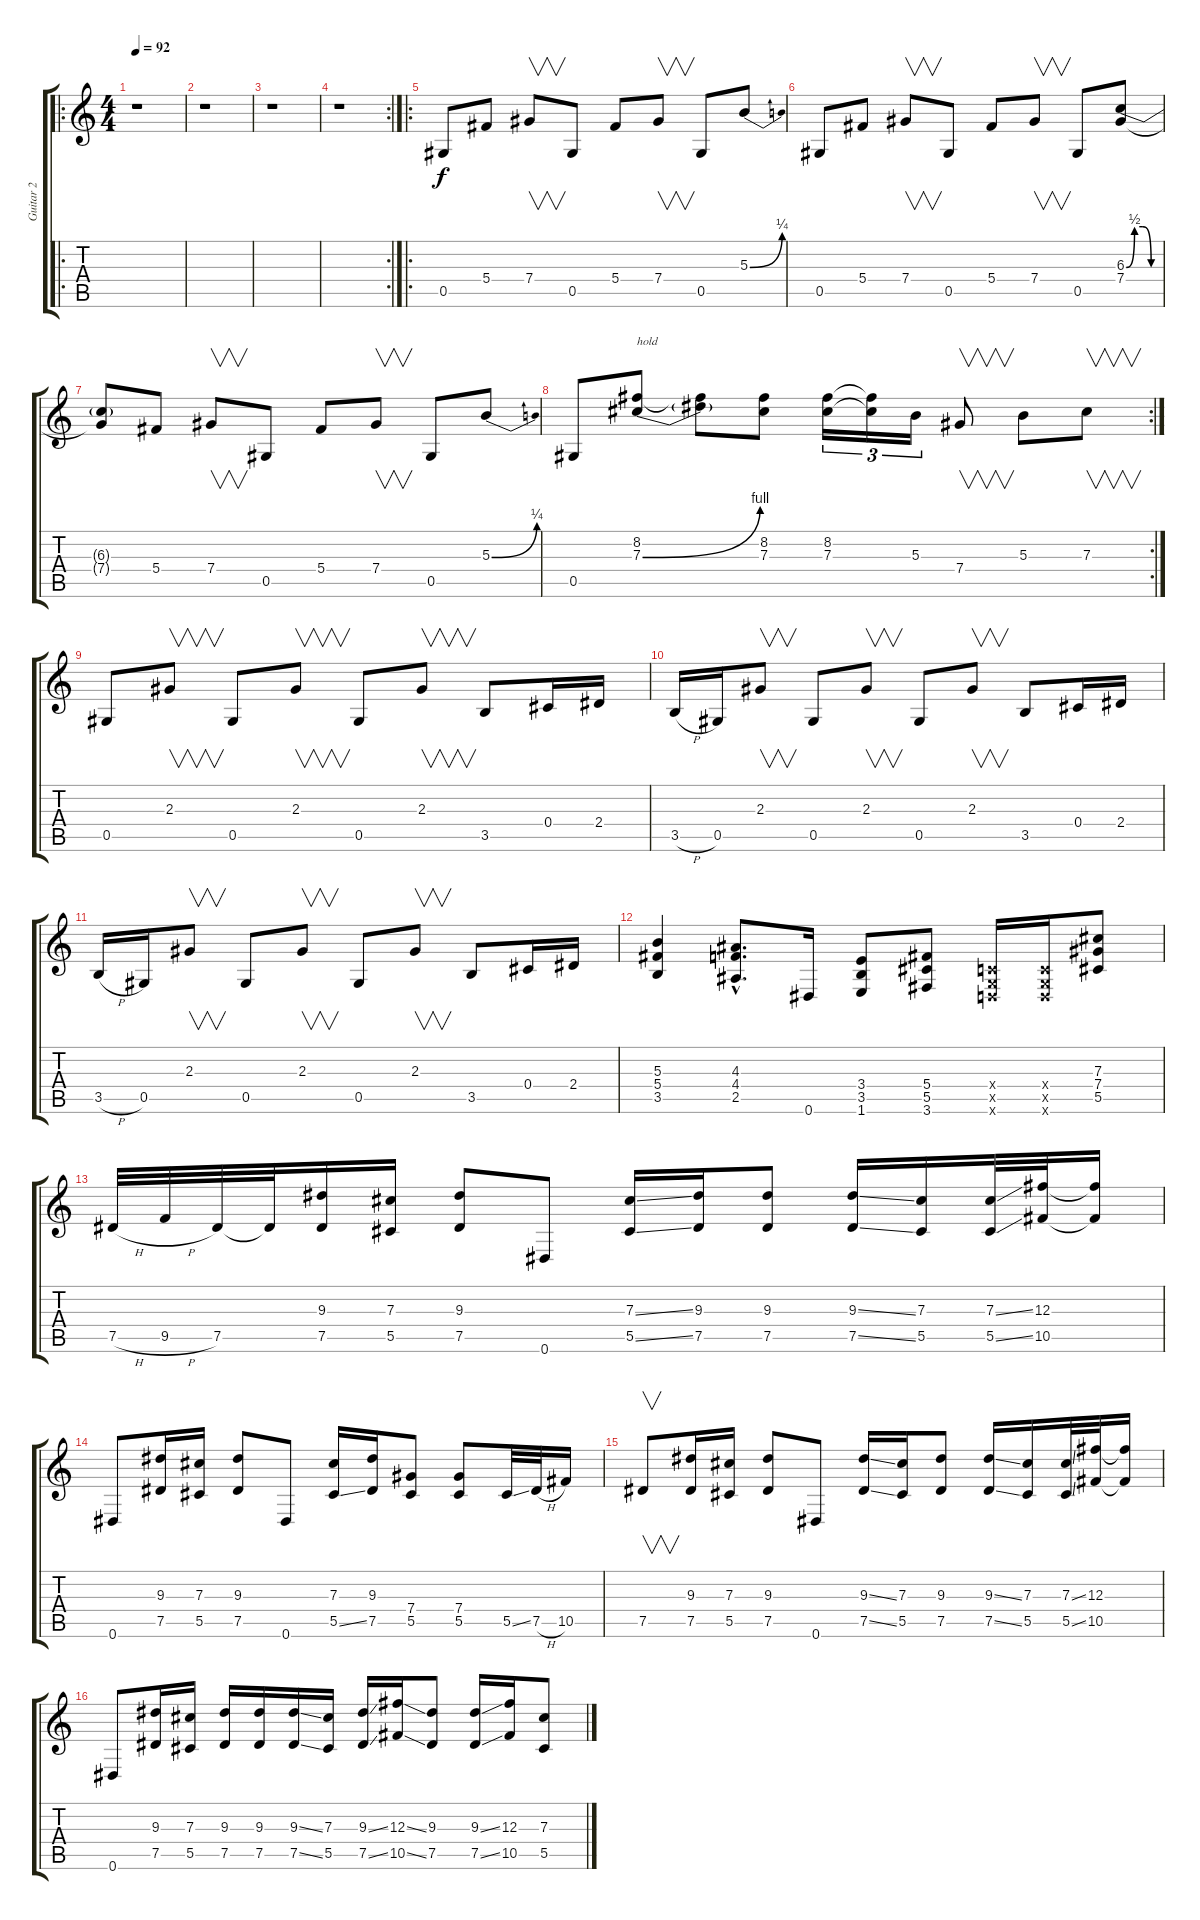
\track ("Guitar 2" "Guitar 2") {instrument distortionguitar}
\staff {score tabs}
\tuning (Eb4 Bb3 Gb3 Db3 Ab2 Eb2) {hide}
\ro
\ts (4 4)
\tempo 92
\clef g2
\ks c
r.1{dy f instrument distortionguitar} |
r.1 |
r.1 |
\rc 2
r.1 |
\ro
0.5.8 5.4.8 7.4.8{v} 0.5.8 5.4.8 7.4.8{v} 0.5.8 5.3{be (bend 0 0 60 1)}.8 |
0.5.8 5.4.8 7.4.8{v} 0.5.8 5.4.8 7.4.8{v} 0.5.8 (6.3{be (custom 0 0 15 2 30 2 45 0 60 0)} 7.4).8 |
(6.3{t} 7.4{t}).8 5.4.8 7.4.8{v} 0.5.8 5.4.8 7.4.8{v} 0.5.8 5.3{be (bend 0 0 60 1)}.8 |
\rc 2
0.5.8 (8.2 7.3{be (bend 0 0 60 4)}).8{txt "hold"} (8.2{t} 7.3{t}).8 (8.2 7.3).8 (8.2 7.3).16{tu (3 2)} (8.2{t} 7.3{t}).16{tu (3 2)} 5.3.16{tu (3 2)} 7.4.8{v} 5.3.8 7.3.8{v} |
0.5.8 2.3.8{v} 0.5.8 2.3.8{v} 0.5.8 2.3.8{v} 3.5.8 0.4.16 2.4.16 |
3.5{h}.16 0.5.16 2.3.8{v} 0.5.8 2.3.8{v} 0.5.8 2.3.8{v} 3.5.8 0.4.16 2.4.16 |
3.5{h}.16 0.5.16 2.3.8{v} 0.5.8 2.3.8{v} 0.5.8 2.3.8{v} 3.5.8 0.4.16 2.4.16 |
(5.3 5.4 3.5).4 (4.3{hac} 4.4{hac} 2.5{hac}).8{d} 0.6.16 (3.4 3.5 1.6).8 (5.4 5.5 3.6).8 (-1.4{x} -1.5{x} -1.6{x}).16 (-1.4{x} -1.5{x} -1.6{x}).16 (7.3 7.4 5.5).8 |
7.5{h}.32 9.5{h}.32 7.5.32 7.5{t}.32 (9.3 7.5).16 (7.3 5.5).16 (9.3 7.5).8 0.6.8 (7.3{ss} 5.5{ss}).16 (9.3 7.5).16 (9.3 7.5).8 (9.3{ss} 7.5{ss}).16 (7.3 5.5).16 (7.3{ss} 5.5{ss}).32 (12.3 10.5).32 (12.3{t} 10.5{t}).16 |
0.6.8 (9.3 7.5).16 (7.3 5.5).16 (9.3 7.5).8 0.6.8 (7.3 5.5{ss}).16 (9.3 7.5).16 (7.4 5.5).8 (7.4 5.5).8 5.5{ss}.32 7.5{h}.32 10.5.16 |
7.5.8{v} (9.3 7.5).16 (7.3 5.5).16 (9.3 7.5).8 0.6.8 (9.3{ss} 7.5{ss}).16 (7.3 5.5).16 (9.3 7.5).8 (9.3{ss} 7.5{ss}).16 (7.3 5.5).16 (7.3{ss} 5.5{ss}).32 (12.3 10.5).32 (12.3{t} 10.5{t}).16 |
0.6.8 (9.3 7.5).16 (7.3 5.5).16 (9.3 7.5).16 (9.3 7.5).16 (9.3{ss} 7.5{ss}).16 (7.3 5.5).16 (9.3{ss} 7.5{ss}).16 (12.3{ss} 10.5{ss}).16 (9.3 7.5).8 (9.3{ss} 7.5{ss}).16 (12.3 10.5).16 (7.3 5.5).8
